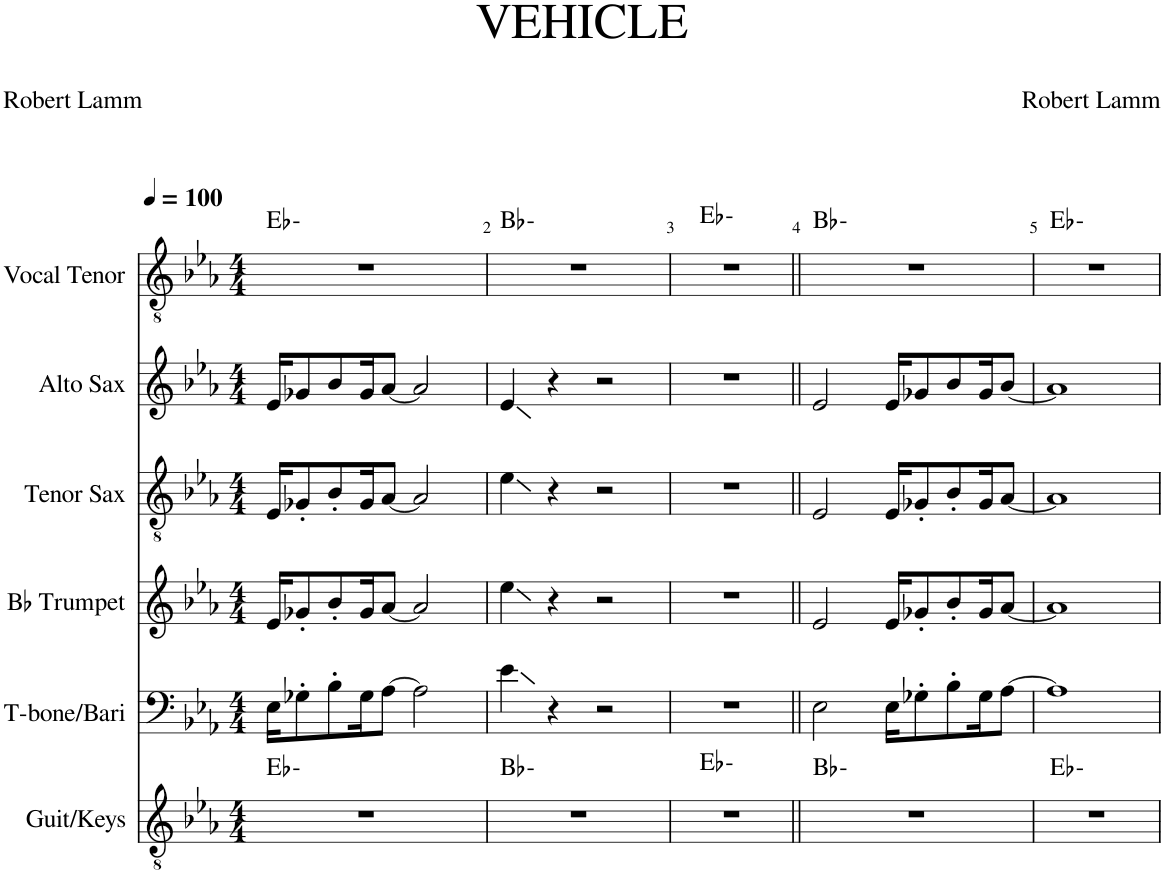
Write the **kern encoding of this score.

**kern	**harte	**kern	**kern	**kern	**kern	**kern	**harte
*part6	*part6	*part5	*part4	*part3	*part2	*part1	*part1
*staff6	*	*staff5	*staff4	*staff3	*staff2	*staff1	*
*I"Guit/Keys	*	*I"T-bone/Bari	*I"Bb Trumpet	*I"Tenor Sax	*I"Alto Sax	*I"Vocal Tenor	*
*I'Guit/Keys	*	*I'T-bone/Bari.	*I'Bb Tpt.	*I'Tenor Sax	*I'Alto Sax	*I'Vocal Tenor	*
*clefGv2	*	*clefF4	*clefG2	*clefGv2	*clefG2	*clefGv2	*
*	*	*	*ITrd1c2	*ITrd8c14	*ITrd5c9	*	*
*k[b-e-a-]	*	*k[b-e-a-]	*k[b-e-a-]	*k[b-e-a-]	*k[b-e-a-]	*k[b-e-a-]	*
*M4/4	*	*M4/4	*M4/4	*M4/4	*M4/4	*M4/4	*
*MM100	*	*MM100	*MM100	*MM100	*MM100	*MM100	*
=1	=1	=1	=1	=1	=1	=1	=1
1r	Eb:min	16E-\KL	16e-/KL	16E-/KL	16e-/KL	1r	Eb:min
.	.	8G-X'\	8g-X'/	8G-X'/	8g-X/	.	.
.	.	8B-'\	8b-'/	8B-'/	8b-/	.	.
.	.	16G-\K	16g-/K	16G-/K	16g-/K	.	.
.	.	[8A-\J	[8a-/J	[8A-/J	[8a-/J	.	.
.	.	2A-\]	2a-/]	2A-/]	2a-/]	.	.
=2	=2	=2	=2	=2	=2	=2	=2
1r	Bb:min	4e-\	4ee-\	4e-\	4e-/	1r	Bb:min
.	.	4r	4r	4r	4r	.	.
.	.	2r	2r	2r	2r	.	.
=3	=3	=3	=3	=3	=3	=3	=3
1r	Eb:min	1r	1r	1r	1r	1r	Eb:min
=4||	=4||	=4||	=4||	=4||	=4||	=4||	=4||
1r	Bb:min	2E-\	2e-/	2E-/	2e-/	1r	Bb:min
.	.	16E-\KL	16e-/KL	16E-/KL	16e-/KL	.	.
.	.	8G-X'\	8g-X'/	8G-X'/	8g-X/	.	.
.	.	8B-'\	8b-'/	8B-'/	8b-/	.	.
.	.	16G-\K	16g-/K	16G-/K	16g-/K	.	.
.	.	[8A-\J	[8a-/J	[8A-/J	[8a-/J	.	.
=5	=5	=5	=5	=5	=5	=5	=5
1r	Eb:min	1A-]	1a-]	1A-]	1a-]	1r	Eb:min
=	=	=	=	=	=	=	=
*-	*-	*-	*-	*-	*-	*-	*-
